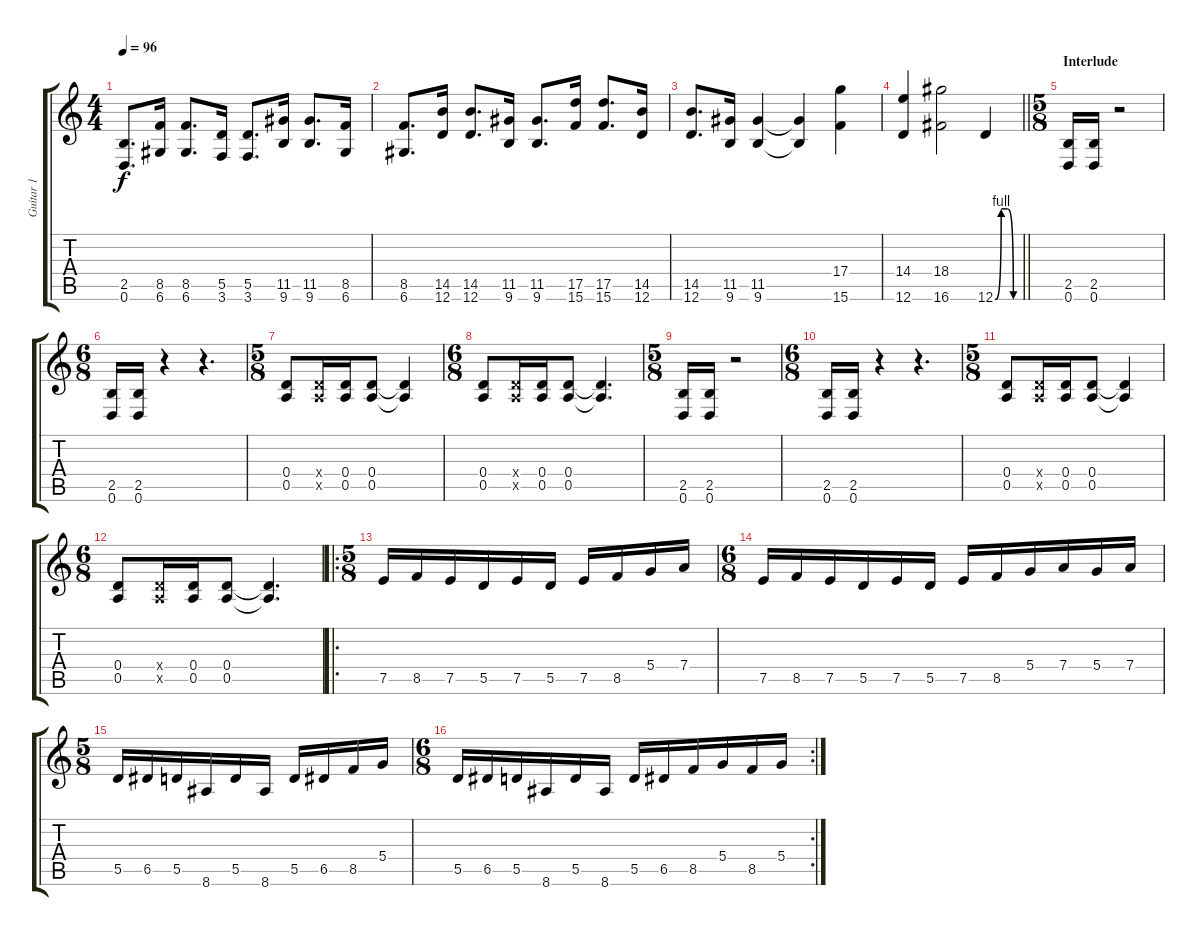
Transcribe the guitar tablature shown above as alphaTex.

\track ("Guitar 1" "Guitar 1") {instrument distortionguitar}
\staff {score tabs}
\tuning (E4 B3 G3 D3 A2 D2) {hide}
\ts (4 4)
\tempo 96
\clef g2
\ks c
(2.5 0.6).8{d dy f} (8.5 6.6).16 (8.5 6.6).8{d} (5.5 3.6).16 (5.5 3.6).8{d} (11.5 9.6).16 (11.5 9.6).8{d} (8.5 6.6).16 |
(8.5 6.6).8{d} (14.5 12.6).16 (14.5 12.6).8{d} (11.5 9.6).16 (11.5 9.6).8{d} (17.5 15.6).16 (17.5 15.6).8{d} (14.5 12.6).16 |
(14.5 12.6).8{d} (11.5 9.6).16 (11.5 9.6).4 (11.5{t} 9.6{t}).4 (17.4 15.6).4 |
\barLineRight lightlight
(14.4 12.6).4 (18.4 16.6).2 12.6{be (custom 0 0 15 4 30 4 45 0 60 0)}.4 |
\ts (5 8)
\section ("" "Interlude")
(2.5 0.6).16{volume 16} (2.5 0.6).16 r.2 |
\ts (6 8)
(2.5 0.6).16 (2.5 0.6).16 r.4 r.4{d} |
\ts (5 8)
(0.4 0.5).8 (0.4{x} 0.5{x}).16 (0.4 0.5).16 (0.4 0.5).8 (0.4{t} 0.5{t}).4 |
\ts (6 8)
(0.4 0.5).8 (0.4{x} 0.5{x}).16 (0.4 0.5).16 (0.4 0.5).8 (0.4{t} 0.5{t}).4{d} |
\ts (5 8)
(2.5 0.6).16{volume 16} (2.5 0.6).16 r.2 |
\ts (6 8)
(2.5 0.6).16 (2.5 0.6).16 r.4 r.4{d} |
\ts (5 8)
(0.4 0.5).8 (0.4{x} 0.5{x}).16 (0.4 0.5).16 (0.4 0.5).8 (0.4{t} 0.5{t}).4 |
\ts (6 8)
(0.4 0.5).8 (0.4{x} 0.5{x}).16 (0.4 0.5).16 (0.4 0.5).8 (0.4{t} 0.5{t}).4{d} |
\ro
\ts (5 8)
7.5.16 8.5.16 7.5.16 5.5.16 7.5.16 5.5.16 7.5.16 8.5.16 5.4.16 7.4.16 |
\ts (6 8)
7.5.16 8.5.16 7.5.16 5.5.16 7.5.16 5.5.16 7.5.16 8.5.16 5.4.16 7.4.16 5.4.16 7.4.16 |
\ts (5 8)
5.5.16 6.5.16 5.5.16 8.6.16 5.5.16 8.6.16 5.5.16 6.5.16 8.5.16 5.4.16 |
\rc 2
\ts (6 8)
5.5.16 6.5.16 5.5.16 8.6.16 5.5.16 8.6.16 5.5.16 6.5.16 8.5.16 5.4.16 8.5.16 5.4.16
